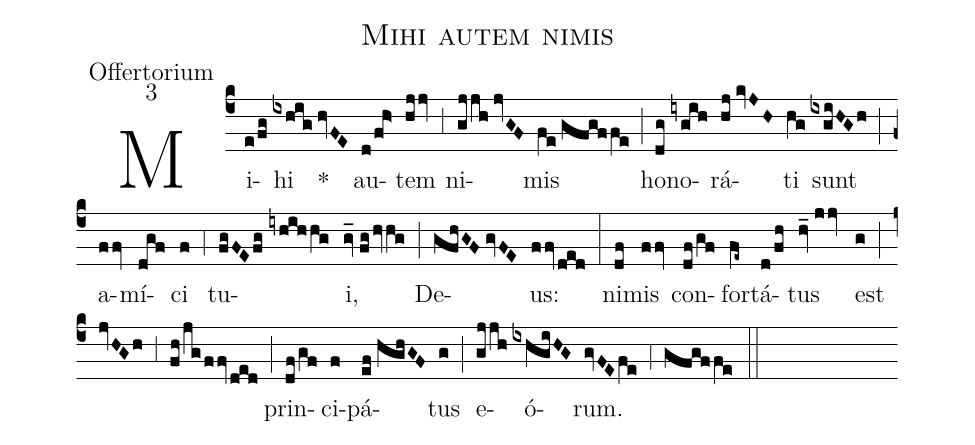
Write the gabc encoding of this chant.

name:Mihi autem nimis;
office-part:Offertorium;
mode:3;
%%
(c4) Mi(e/fg)hi(ixhig//hvFE) *()
au(d/fh>)tem(hjjv) (,3) ni(gjjh//jvGF)mis(fe//gfgffe) (;) ho(dg)no(iygih)rá(hj//kvJH)ti(hg) sunt(ixgiHGh) (;) a(ffv)mí(dgf)ci(f) (,4) tu(fgFE/fg//iyhihhg)i,(gv_//fg/hvhg) (;) De(gfhGF//gvFE)us:(ffv/ded) (:)
ni(df)mis(ffv) con(df/gf)for(fe~)tá(d/fh)tus(hv_//jjv) est(g) (;) (jvHGh) (,3) (fh/jg/ffv/ded) (;) prin(df/gf)ci(f)pá(ef//hghGF)tus(g) (;) e(gjjh)ó(ixhgiHG)rum.(gvFE/fe) (,4) (gfgffe) (::)
